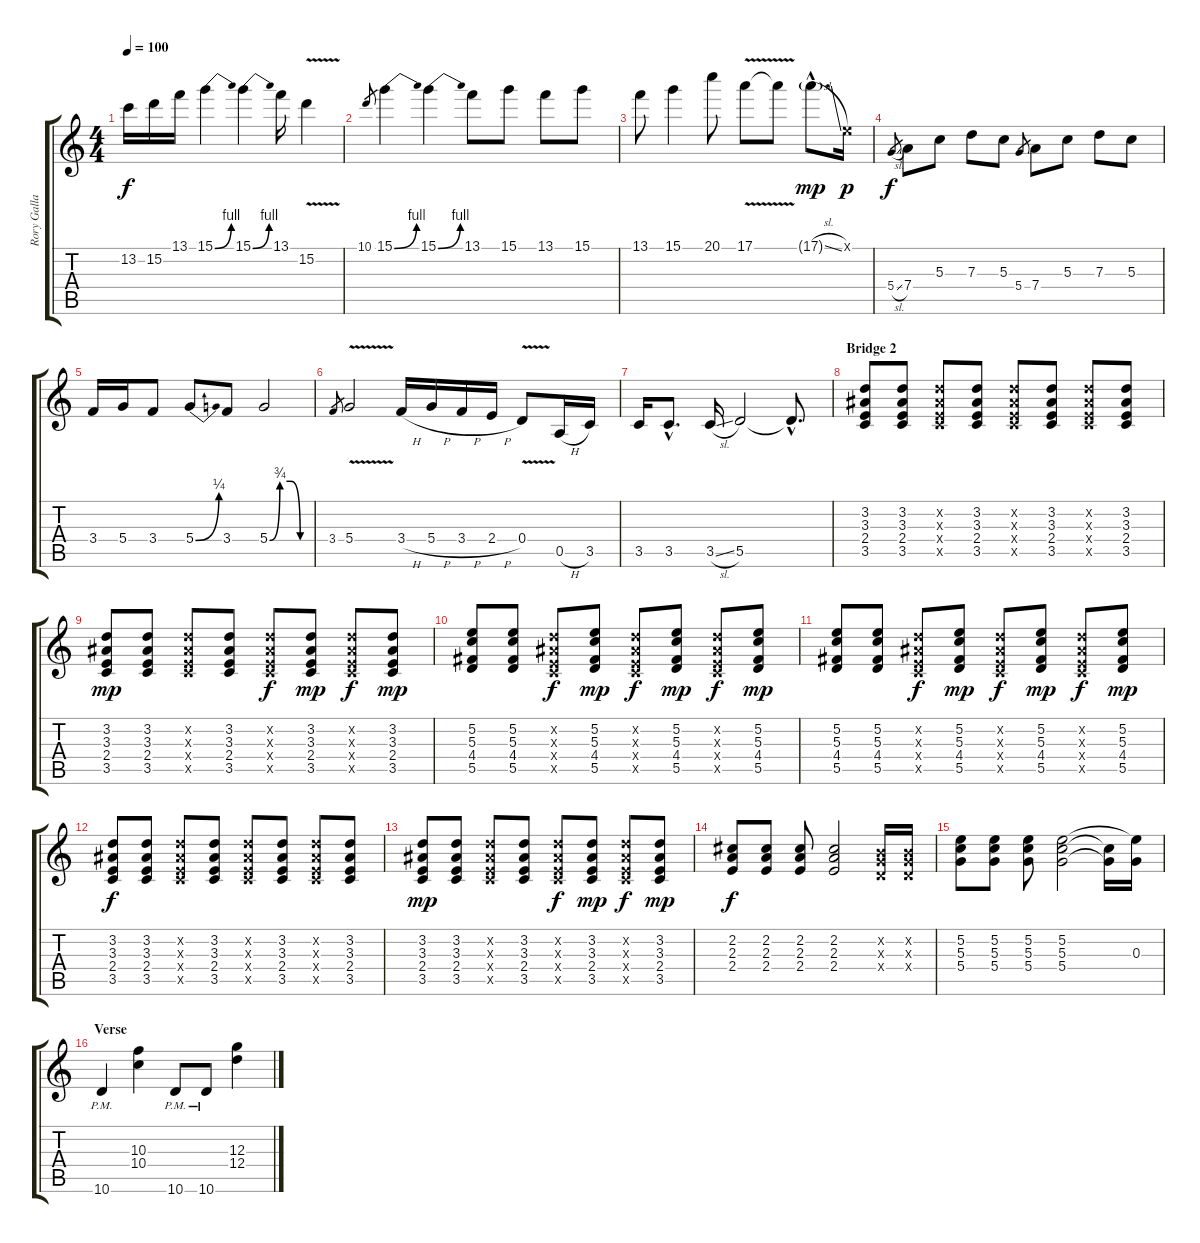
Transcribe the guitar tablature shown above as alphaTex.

\track ("Rory Gallagher" "Rory Galla") {instrument distortionguitar}
\staff {score tabs}
\tuning (E4 B3 G3 D3 A2 E2) {hide}
\ts (4 4)
\tempo 100
\clef g2
\ks c
13.2.16{dy f} 15.2.16 13.1.16 15.1{be (bend 0 0 60 4)}.4 15.1{be (bend 0 0 60 4)}.4 13.1.16 15.2{v}.4 |
10.1.8{gr} 15.1{be (bend 0 0 60 4)}.4 15.1{be (bend 0 0 60 4)}.4 13.1.8 15.1.8 13.1.8 15.1.8 |
13.1.8 15.1.4 20.1.8 17.1{v}.8 17.1{t}.8 17.1{sl g hac}.8{d dy mp} 0.1{x}.16{dy p} |
5.4{sl}.8{gr dy f} 7.4.8 5.3.8 7.3.8 5.3.8 5.4.8{gr} 7.4.8 5.3.8 7.3.8 5.3.8 |
3.4.16 5.4.16 3.4.8 5.4{be (bend 0 0 60 1)}.8 3.4.8 5.4{be (custom 0 0 15 3 30 3 45 0 60 0)}.2 |
3.4.8{gr} 5.4{v}.2 3.4{h}.16 5.4{h}.16 3.4{h}.16 2.4{h}.16 0.4{v}.8 0.5{h}.16 3.5.16 |
3.5.16 3.5{hac}.8{d} 3.5{sl}.16 5.5.2 5.5{hac t}.8{d} |
\section ("" "Bridge 2")
(3.2 3.3 2.4 3.5).8{volume 10} (3.2 3.3 2.4 3.5).8 (3.2{x} 3.3{x} 2.4{x} 3.5{x}).8 (3.2 3.3 2.4 3.5).8 (3.2{x} 3.3{x} 2.4{x} 3.5{x}).8 (3.2 3.3 2.4 3.5).8 (3.2{x} 3.3{x} 2.4{x} 3.5{x}).8 (3.2 3.3 2.4 3.5).8 |
(3.2 3.3 2.4 3.5).8{dy mp} (3.2 3.3 2.4 3.5).8 (3.2{x} 3.3{x} 2.4{x} 3.5{x}).8 (3.2 3.3 2.4 3.5).8 (3.2{x} 3.3{x} 2.4{x} 3.5{x}).8{dy f} (3.2 3.3 2.4 3.5).8{dy mp} (3.2{x} 3.3{x} 2.4{x} 3.5{x}).8{dy f} (3.2 3.3 2.4 3.5).8{dy mp} |
(5.2 5.3 4.4 5.5).8 (5.2 5.3 4.4 5.5).8 (3.2{x} 3.3{x} 2.4{x} 3.5{x}).8{dy f} (5.2 5.3 4.4 5.5).8{dy mp} (3.2{x} 3.3{x} 2.4{x} 3.5{x}).8{dy f} (5.2 5.3 4.4 5.5).8{dy mp} (3.2{x} 3.3{x} 2.4{x} 3.5{x}).8{dy f} (5.2 5.3 4.4 5.5).8{dy mp} |
(5.2 5.3 4.4 5.5).8 (5.2 5.3 4.4 5.5).8 (3.2{x} 3.3{x} 2.4{x} 3.5{x}).8{dy f} (5.2 5.3 4.4 5.5).8{dy mp} (3.2{x} 3.3{x} 2.4{x} 3.5{x}).8{dy f} (5.2 5.3 4.4 5.5).8{dy mp} (3.2{x} 3.3{x} 2.4{x} 3.5{x}).8{dy f} (5.2 5.3 4.4 5.5).8{dy mp} |
(3.2 3.3 2.4 3.5).8{dy f} (3.2 3.3 2.4 3.5).8 (3.2{x} 3.3{x} 2.4{x} 3.5{x}).8 (3.2 3.3 2.4 3.5).8 (3.2{x} 3.3{x} 2.4{x} 3.5{x}).8 (3.2 3.3 2.4 3.5).8 (3.2{x} 3.3{x} 2.4{x} 3.5{x}).8 (3.2 3.3 2.4 3.5).8 |
(3.2 3.3 2.4 3.5).8{dy mp} (3.2 3.3 2.4 3.5).8 (3.2{x} 3.3{x} 2.4{x} 3.5{x}).8 (3.2 3.3 2.4 3.5).8 (3.2{x} 3.3{x} 2.4{x} 3.5{x}).8{dy f} (3.2 3.3 2.4 3.5).8{dy mp} (3.2{x} 3.3{x} 2.4{x} 3.5{x}).8{dy f} (3.2 3.3 2.4 3.5).8{dy mp} |
(2.2 2.3 2.4).8{dy f} (2.2 2.3 2.4).8 (2.2 2.3 2.4).8 (2.2 2.3 2.4).2 (0.2{x} 0.3{x} 0.4{x}).16 (0.2{x} 0.3{x} 0.4{x}).16 |
(5.2 5.3 5.4).8 (5.2 5.3 5.4).8 (5.2 5.3 5.4).8 (5.2 5.3 5.4).2 (5.3{t} 5.4{t}).16 (5.2{t} 0.3).16 |
\section ("" "Verse")
10.6{pm}.4 (10.3 10.4).4 10.6{pm}.8 10.6{pm}.8 (12.3 12.4).4
